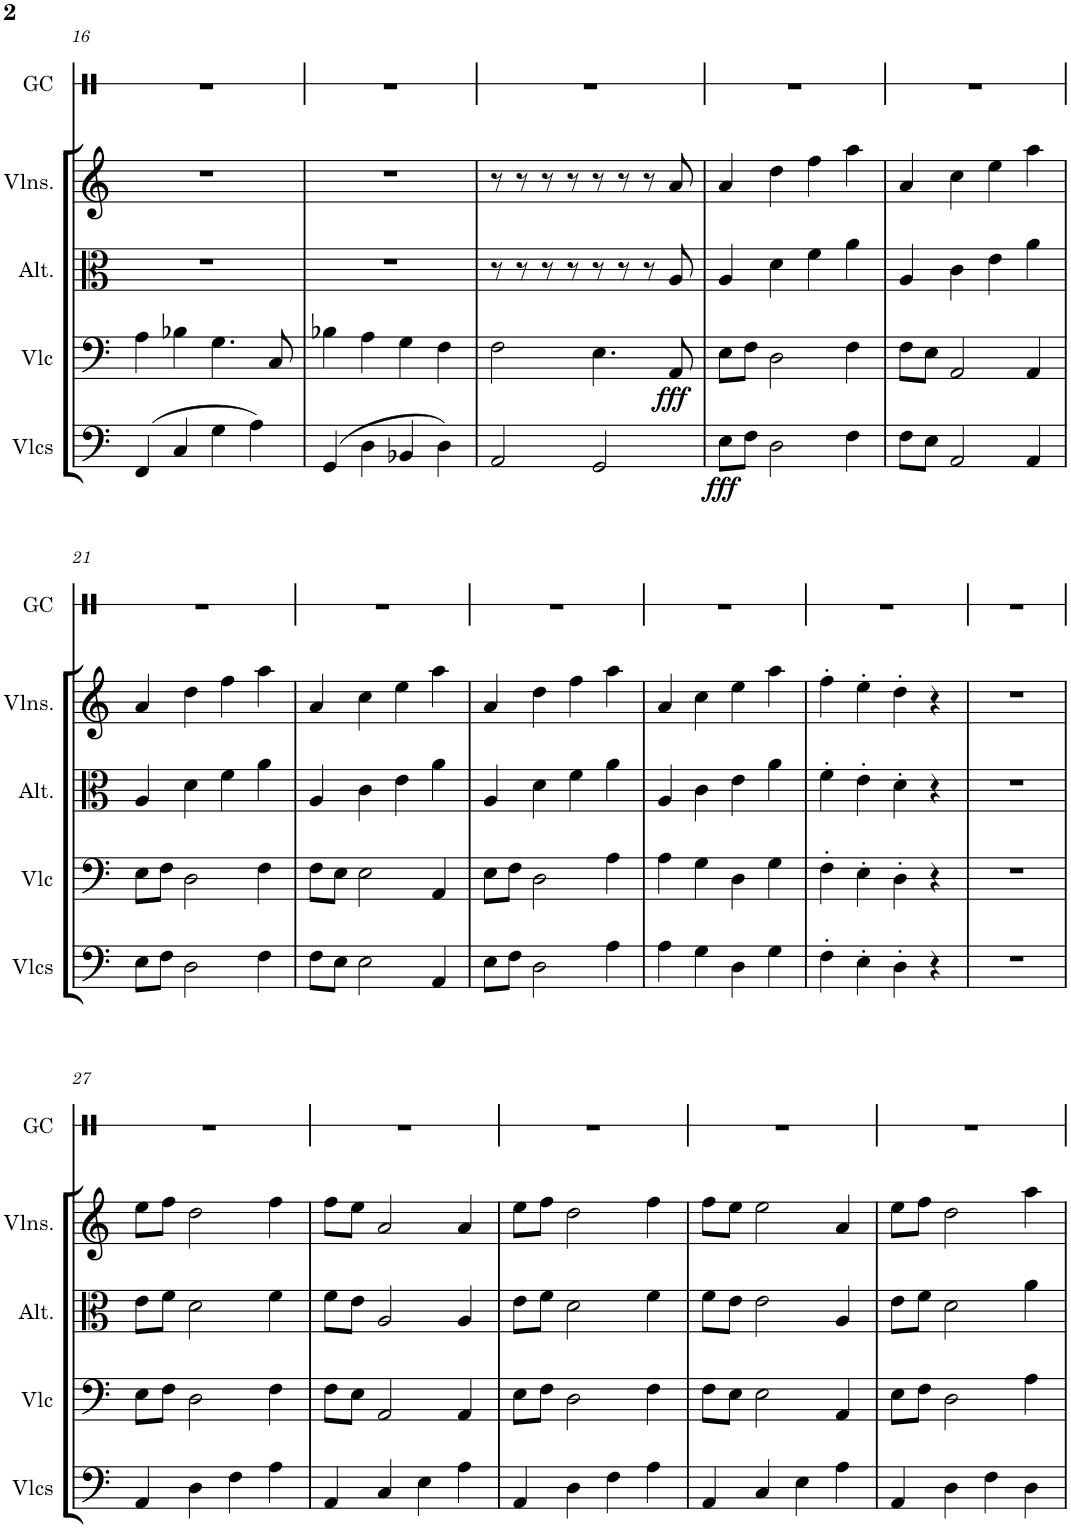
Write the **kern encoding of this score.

**kern	**dynam	**kern	**dynam	**kern	**kern	**kern
*part5	*part5	*part4	*part4	*part3	*part2	*part1
*staff5	*staff5	*staff4	*staff4	*staff3	*staff2	*staff1
*I"Violoncelles	*	*I"Violoncelle	*	*I"Alto	*I"Violons	*I"Grosse caisse
*I'Vlcs	*	*I'Vlc	*	*I'Alt.	*I'Vlns.	*I'GC
!!LO:PB:g=z
*clefF4	*	*clefF4	*	*clefC3	*clefG2	*clefX
*k[]	*	*k[]	*	*k[]	*k[]	*k[]
*M4/4	*	*M4/4	*	*M4/4	*M4/4	*M4/4
=16	=16	=16	=16	=16	=16	=16
(4FF/	.	4A\	.	1r	1r	1r
4C/	.	4B-X\	.	.	.	.
4G\	.	4.G\	.	.	.	.
4A\)	.	.	.	.	.	.
.	.	8C/	.	.	.	.
=17	=17	=17	=17	=17	=17	=17
(4GG/	.	4B-X\	.	1r	1r	1r
4D\	.	4A\	.	.	.	.
4BB-X/	.	4G\	.	.	.	.
4D\)	.	4F\	.	.	.	.
=18	=18	=18	=18	=18	=18	=18
2AA/	.	2F\	.	8r	8r	1r
.	.	.	.	8r	8r	.
.	.	.	.	8r	8r	.
.	.	.	.	8r	8r	.
2GG/	.	4.E\	.	8r	8r	.
.	.	.	.	8r	8r	.
.	.	.	.	8r	8r	.
!	!	!	!LO:DY:b	!	!	!
.	.	8AA/	fff	8A/	8a/	.
=19	=19	=19	=19	=19	=19	=19
!	!LO:DY:b	!	!	!	!	!
8E\L	fff	8E\L	.	4A/	4a/	1r
8F\J	.	8F\J	.	.	.	.
2D\	.	2D\	.	4d\	4dd\	.
.	.	.	.	4f\	4ff\	.
4F\	.	4F\	.	4a\	4aa\	.
=20	=20	=20	=20	=20	=20	=20
8F\L	.	8F\L	.	4A/	4a/	1r
8E\J	.	8E\J	.	.	.	.
2AA/	.	2AA/	.	4c\	4cc\	.
.	.	.	.	4e\	4ee\	.
4AA/	.	4AA/	.	4a\	4aa\	.
!!LO:LB:g=z
=21	=21	=21	=21	=21	=21	=21
8E\L	.	8E\L	.	4A/	4a/	1r
8F\J	.	8F\J	.	.	.	.
2D\	.	2D\	.	4d\	4dd\	.
.	.	.	.	4f\	4ff\	.
4F\	.	4F\	.	4a\	4aa\	.
=22	=22	=22	=22	=22	=22	=22
8F\L	.	8F\L	.	4A/	4a/	1r
8E\J	.	8E\J	.	.	.	.
2E\	.	2E\	.	4c\	4cc\	.
.	.	.	.	4e\	4ee\	.
4AA/	.	4AA/	.	4a\	4aa\	.
=23	=23	=23	=23	=23	=23	=23
8E\L	.	8E\L	.	4A/	4a/	1r
8F\J	.	8F\J	.	.	.	.
2D\	.	2D\	.	4d\	4dd\	.
.	.	.	.	4f\	4ff\	.
4A\	.	4A\	.	4a\	4aa\	.
=24	=24	=24	=24	=24	=24	=24
4A\	.	4A\	.	4A/	4a/	1r
4G\	.	4G\	.	4c\	4cc\	.
4D\	.	4D\	.	4e\	4ee\	.
4G\	.	4G\	.	4a\	4aa\	.
=25	=25	=25	=25	=25	=25	=25
4F'\	.	4F'\	.	4f'\	4ff'\	1r
4E'\	.	4E'\	.	4e'\	4ee'\	.
4D'\	.	4D'\	.	4d'\	4dd'\	.
4r	.	4r	.	4r	4r	.
=26	=26	=26	=26	=26	=26	=26
1r	.	1r	.	1r	1r	1r
!!LO:LB:g=z
=27	=27	=27	=27	=27	=27	=27
4AA/	.	8E\L	.	8e\L	8ee\L	1r
.	.	8F\J	.	8f\J	8ff\J	.
4D\	.	2D\	.	2d\	2dd\	.
4F\	.	.	.	.	.	.
4A\	.	4F\	.	4f\	4ff\	.
=28	=28	=28	=28	=28	=28	=28
4AA/	.	8F\L	.	8f\L	8ff\L	1r
.	.	8E\J	.	8e\J	8ee\J	.
4C/	.	2AA/	.	2A/	2a/	.
4E\	.	.	.	.	.	.
4A\	.	4AA/	.	4A/	4a/	.
=29	=29	=29	=29	=29	=29	=29
4AA/	.	8E\L	.	8e\L	8ee\L	1r
.	.	8F\J	.	8f\J	8ff\J	.
4D\	.	2D\	.	2d\	2dd\	.
4F\	.	.	.	.	.	.
4A\	.	4F\	.	4f\	4ff\	.
=30	=30	=30	=30	=30	=30	=30
4AA/	.	8F\L	.	8f\L	8ff\L	1r
.	.	8E\J	.	8e\J	8ee\J	.
4C/	.	2E\	.	2e\	2ee\	.
4E\	.	.	.	.	.	.
4A\	.	4AA/	.	4A/	4a/	.
=31	=31	=31	=31	=31	=31	=31
4AA/	.	8E\L	.	8e\L	8ee\L	1r
.	.	8F\J	.	8f\J	8ff\J	.
4D\	.	2D\	.	2d\	2dd\	.
4F\	.	.	.	.	.	.
4D\	.	4A\	.	4a\	4aa\	.
=	=	=	=	=	=	=
*-	*-	*-	*-	*-	*-	*-
